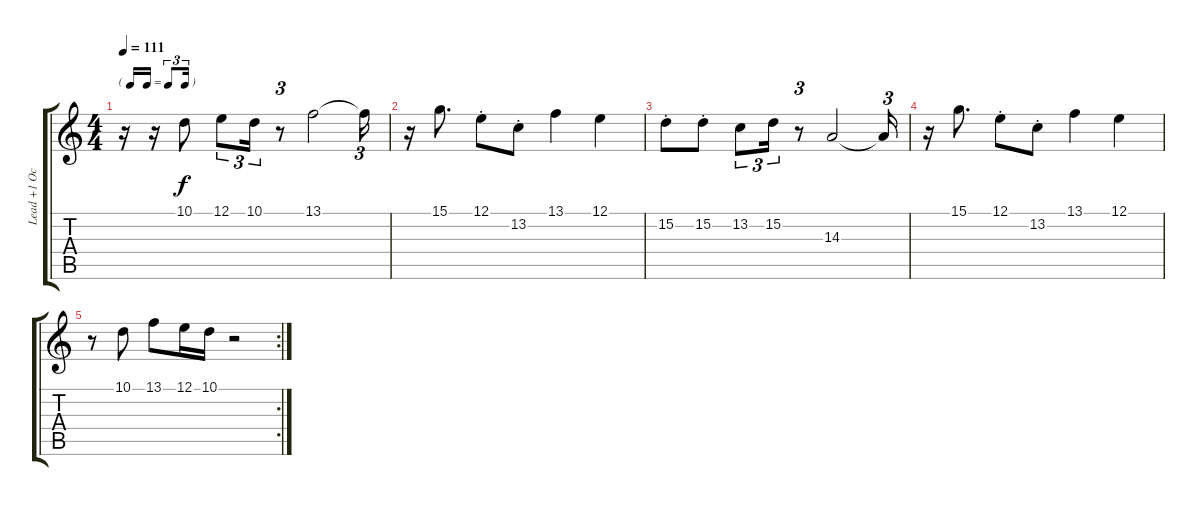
\track ("Lead +1 Octave" "Lead +1 Oc") {instrument lead2sawtooth}
\staff {score tabs}
\tuning (E4 B3 G3 D3 A2 E2) {hide}
\ts (4 4)
\tf triplet16th
\tempo 111
\clef g2
\ks c
r.16{dy f} r.16 10.1.8 12.1.8{tu (3 2)} 10.1.16{tu (3 2)} r.8{tu (3 2)} 13.1.2 13.1{t}.16{tu (3 2)} |
r.16 15.1.8{d} 12.1{st}.8 13.2{st}.8 13.1.4 12.1.4 |
15.2{st}.8 15.2{st}.8 13.2.8{tu (3 2)} 15.2.16{tu (3 2)} r.8{tu (3 2)} 14.3.2 14.3{t}.16{tu (3 2)} |
r.16 15.1.8{d} 12.1{st}.8 13.2{st}.8 13.1.4 12.1.4 |
\rc 2
r.8 10.1.8 13.1.8 12.1.16 10.1.16 r.2
